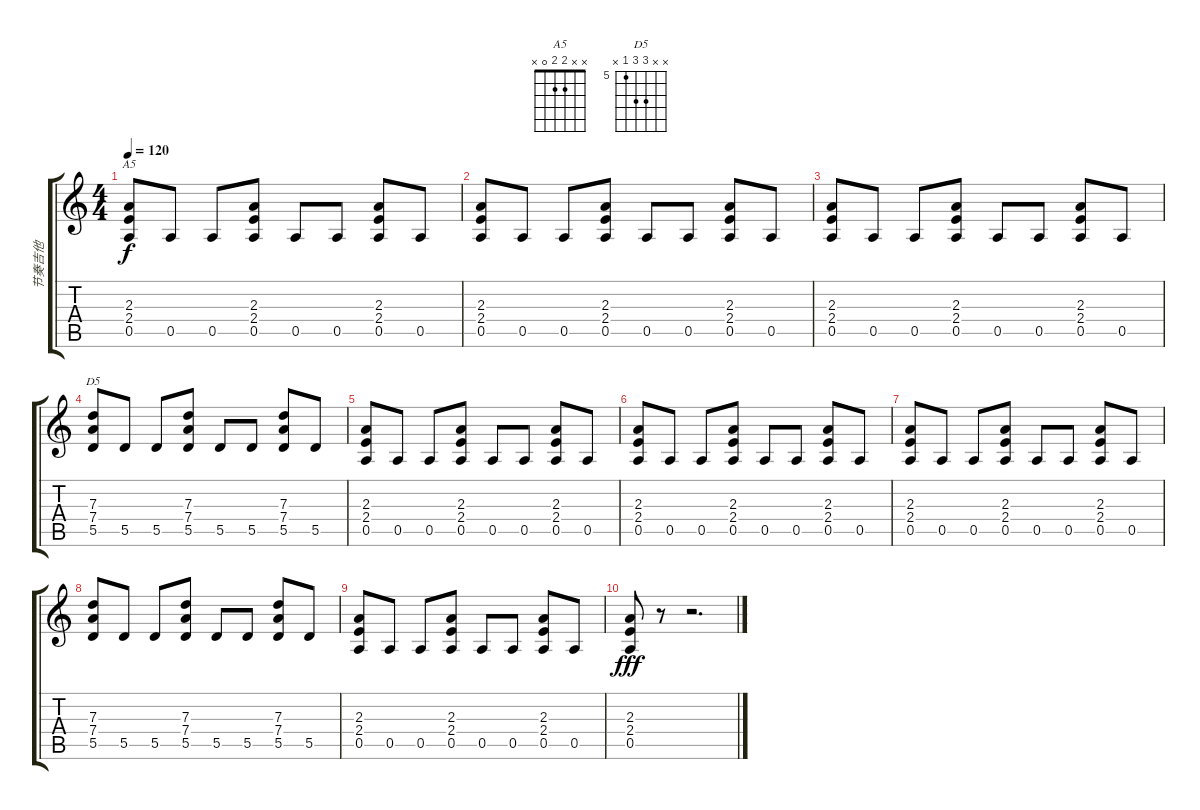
\track ("节奏吉他" "节奏吉他") {instrument overdrivenguitar}
\staff {score tabs}
\tuning (E4 B3 G3 D3 A2 E2) {hide}
\chord ("A5" x x 2 2 0 x)
\chord ("D5" x x 7 7 5 x) {firstfret 5}
\ts (4 4)
\tempo 120
\clef g2
\ks c
(2.3 2.4 0.5).8{ch "A5" dy f} 0.5.8 0.5.8 (2.3 2.4 0.5).8 0.5.8 0.5.8 (2.3 2.4 0.5).8 0.5.8 |
(2.3 2.4 0.5).8 0.5.8 0.5.8 (2.3 2.4 0.5).8 0.5.8 0.5.8 (2.3 2.4 0.5).8 0.5.8 |
(2.3 2.4 0.5).8 0.5.8 0.5.8 (2.3 2.4 0.5).8 0.5.8 0.5.8 (2.3 2.4 0.5).8 0.5.8 |
(7.3 7.4 5.5).8{ch "D5"} 5.5.8 5.5.8 (7.3 7.4 5.5).8 5.5.8 5.5.8 (7.3 7.4 5.5).8 5.5.8 |
(2.3 2.4 0.5).8 0.5.8 0.5.8 (2.3 2.4 0.5).8 0.5.8 0.5.8 (2.3 2.4 0.5).8 0.5.8 |
(2.3 2.4 0.5).8 0.5.8 0.5.8 (2.3 2.4 0.5).8 0.5.8 0.5.8 (2.3 2.4 0.5).8 0.5.8 |
(2.3 2.4 0.5).8 0.5.8 0.5.8 (2.3 2.4 0.5).8 0.5.8 0.5.8 (2.3 2.4 0.5).8 0.5.8 |
(7.3 7.4 5.5).8 5.5.8 5.5.8 (7.3 7.4 5.5).8 5.5.8 5.5.8 (7.3 7.4 5.5).8 5.5.8 |
(2.3 2.4 0.5).8 0.5.8 0.5.8 (2.3 2.4 0.5).8 0.5.8 0.5.8 (2.3 2.4 0.5).8 0.5.8 |
(2.3 2.4 0.5).8{dy fff} r.8 r.2{d}
